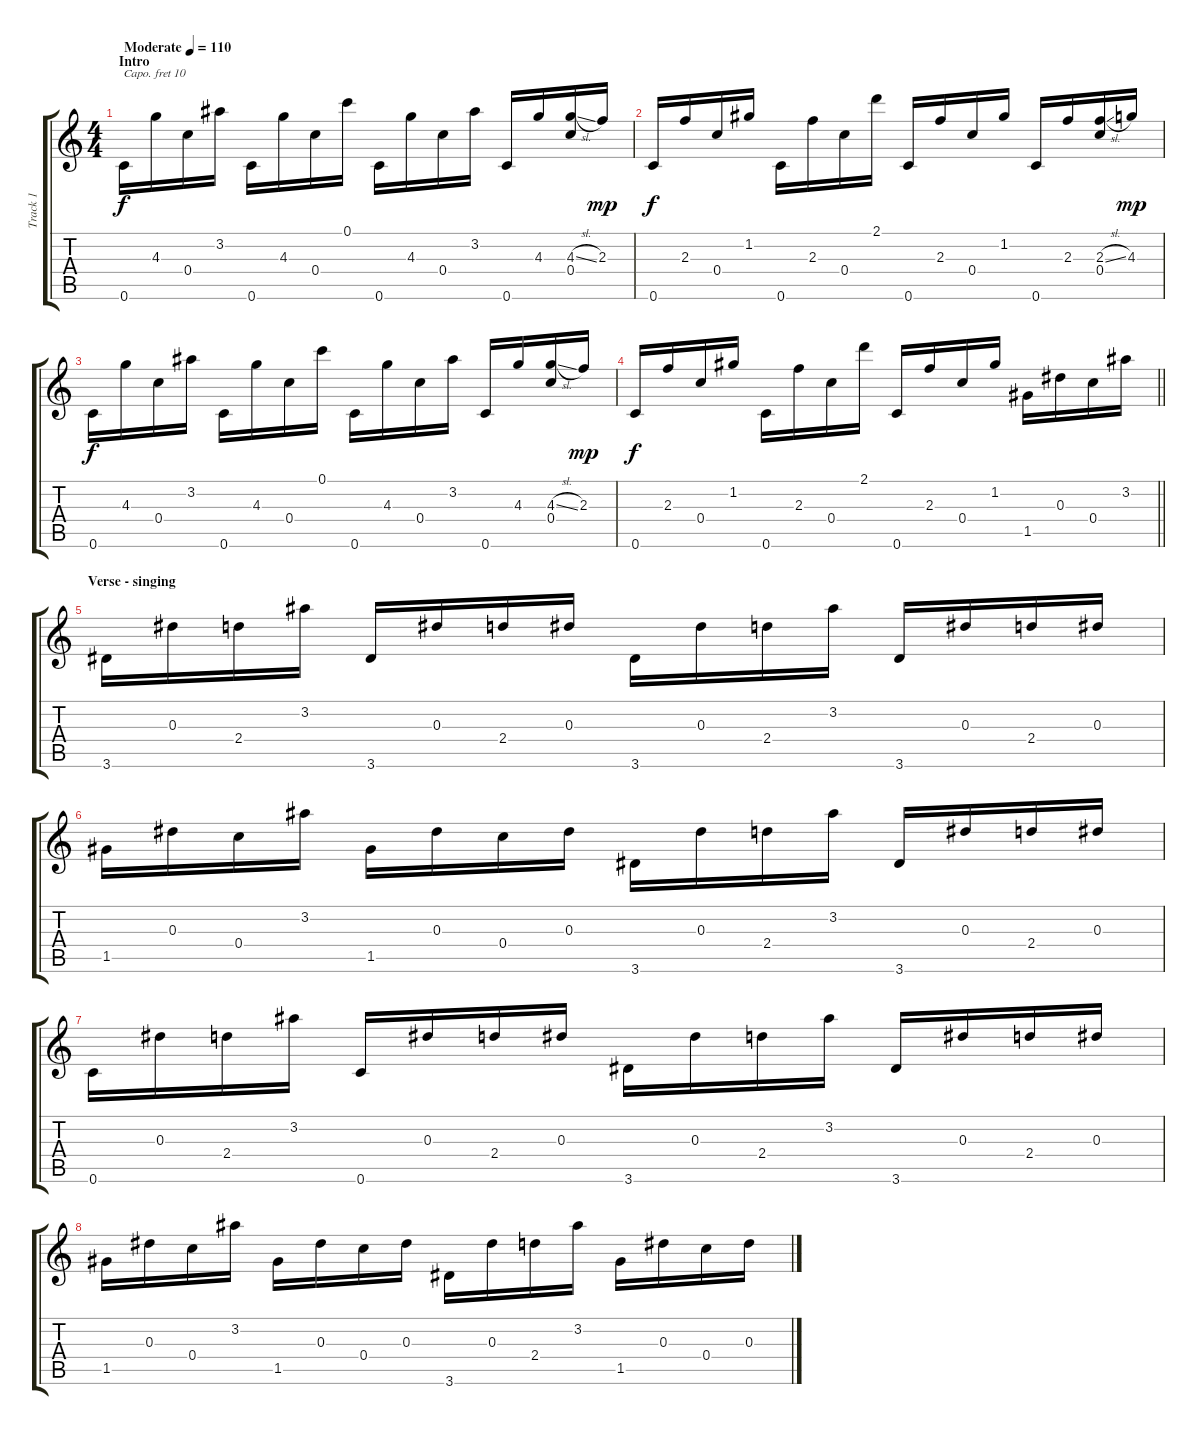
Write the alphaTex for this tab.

\track ("Track 1" "Track 1") {instrument acousticguitarsteel}
\staff {score tabs}
\capo 10
\tuning (D4 A3 F3 D3 A2 D2) {hide}
\ts (4 4)
\section ("" "Intro")
\tempo (110 "Moderate")
\clef g2
\ks c
0.6.16{dy f instrument acousticguitarsteel} 4.3.16 0.4.16 3.2.16 0.6.16 4.3.16 0.4.16 0.1.16 0.6.16 4.3.16 0.4.16 3.2.16 0.6.16 4.3.16 (4.3{sl} 0.4).16 2.3.16{dy mp} |
0.6.16{dy f} 2.3.16 0.4.16 1.2.16 0.6.16 2.3.16 0.4.16 2.1.16 0.6.16 2.3.16 0.4.16 1.2.16 0.6.16 2.3.16 (2.3{sl} 0.4).16 4.3.16{dy mp} |
0.6.16{dy f} 4.3.16 0.4.16 3.2.16 0.6.16 4.3.16 0.4.16 0.1.16 0.6.16 4.3.16 0.4.16 3.2.16 0.6.16 4.3.16 (4.3{sl} 0.4).16 2.3.16{dy mp} |
\barLineRight lightlight
0.6.16{dy f} 2.3.16 0.4.16 1.2.16 0.6.16 2.3.16 0.4.16 2.1.16 0.6.16 2.3.16 0.4.16 1.2.16 1.5.16 0.3.16 0.4.16 3.2.16 |
\section ("" "Verse - singing")
3.6.16 0.3.16 2.4.16 3.2.16 3.6.16 0.3.16 2.4.16 0.3.16 3.6.16 0.3.16 2.4.16 3.2.16 3.6.16 0.3.16 2.4.16 0.3.16 |
1.5.16 0.3.16 0.4.16 3.2.16 1.5.16 0.3.16 0.4.16 0.3.16 3.6.16 0.3.16 2.4.16 3.2.16 3.6.16 0.3.16 2.4.16 0.3.16 |
0.6.16 0.3.16 2.4.16 3.2.16 0.6.16 0.3.16 2.4.16 0.3.16 3.6.16 0.3.16 2.4.16 3.2.16 3.6.16 0.3.16 2.4.16 0.3.16 |
1.5.16 0.3.16 0.4.16 3.2.16 1.5.16 0.3.16 0.4.16 0.3.16 3.6.16 0.3.16 2.4.16 3.2.16 1.5.16 0.3.16 0.4.16 0.3.16
